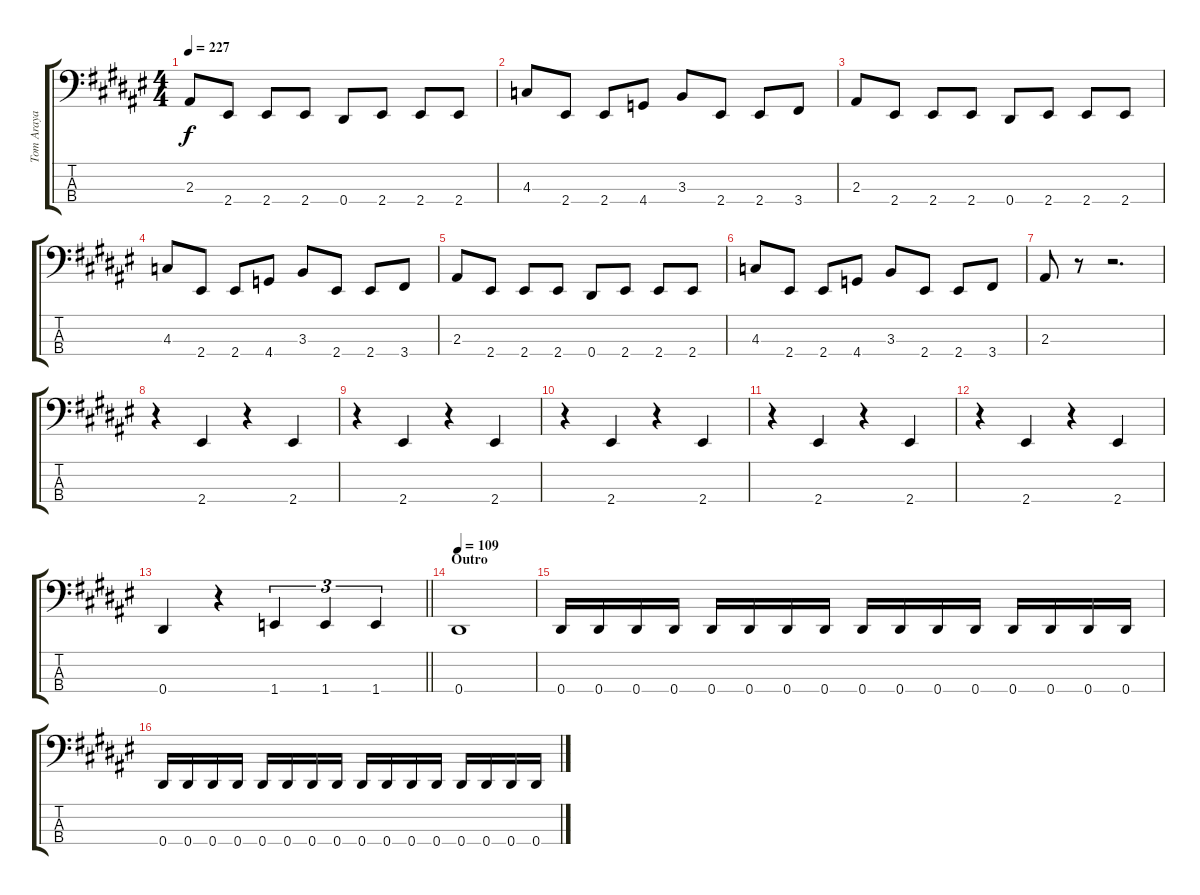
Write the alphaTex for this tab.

\track ("Tom Araya" "Tom Araya") {instrument electricbassfinger}
\staff {score tabs}
\tuning (Gb2 Db2 Ab1 Eb1) {hide}
\ts (4 4)
\tempo 227
\clef f4
\ks f#
2.3.8{dy f} 2.4.8 2.4.8 2.4.8 0.4.8 2.4.8 2.4.8 2.4.8 |
4.3.8 2.4.8 2.4.8 4.4.8 3.3.8 2.4.8 2.4.8 3.4.8 |
2.3.8 2.4.8 2.4.8 2.4.8 0.4.8 2.4.8 2.4.8 2.4.8 |
4.3.8 2.4.8 2.4.8 4.4.8 3.3.8 2.4.8 2.4.8 3.4.8 |
2.3.8 2.4.8 2.4.8 2.4.8 0.4.8 2.4.8 2.4.8 2.4.8 |
4.3.8 2.4.8 2.4.8 4.4.8 3.3.8 2.4.8 2.4.8 3.4.8 |
2.3.8 r.8 r.2{d} |
r.4 2.4.4 r.4 2.4.4 |
r.4 2.4.4 r.4 2.4.4 |
r.4 2.4.4 r.4 2.4.4 |
r.4 2.4.4 r.4 2.4.4 |
r.4 2.4.4 r.4 2.4.4 |
\barLineRight lightlight
0.4.4 r.4 1.4.4{tu (3 2)} 1.4.4{tu (3 2)} 1.4.4{tu (3 2)} |
\section ("" "Outro")
\tempo 109
0.4.1 |
0.4.16{volume 9} 0.4.16 0.4.16 0.4.16 0.4.16 0.4.16 0.4.16 0.4.16 0.4.16 0.4.16 0.4.16 0.4.16 0.4.16 0.4.16 0.4.16 0.4.16 |
0.4.16 0.4.16 0.4.16 0.4.16 0.4.16 0.4.16 0.4.16 0.4.16 0.4.16 0.4.16 0.4.16 0.4.16 0.4.16 0.4.16 0.4.16 0.4.16
